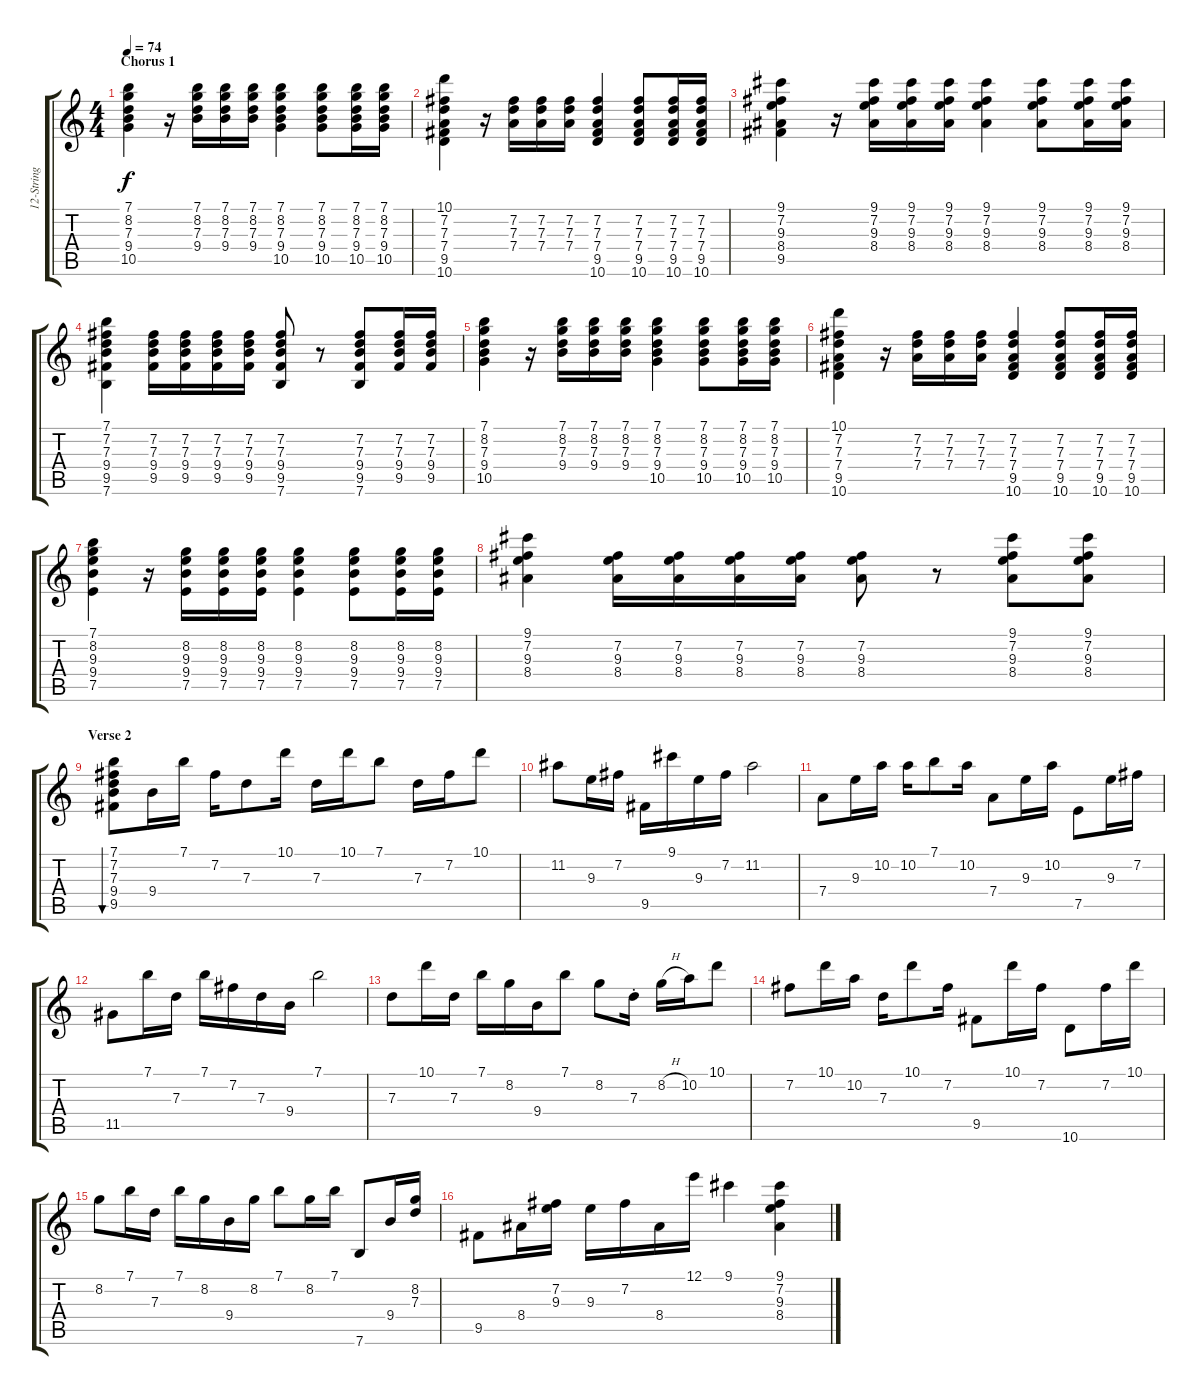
\track ("12-String Acoustic" "12-String ") {instrument acousticguitarsteel}
\staff {score tabs}
\tuning (E4 B3 G3 D3 A2 E2) {hide}
\ts (4 4)
\section ("" "Chorus 1")
\tempo 74
\clef g2
\ks c
(7.1 8.2 7.3 9.4 10.5).4{dy f} r.16 (7.1 8.2 7.3 9.4).16 (7.1 8.2 7.3 9.4).16 (7.1 8.2 7.3 9.4).16 (7.1 8.2 7.3 9.4 10.5).4 (7.1 8.2 7.3 9.4 10.5).8 (7.1 8.2 7.3 9.4 10.5).16 (7.1 8.2 7.3 9.4 10.5).16 |
(10.1 7.2 7.3 7.4 9.5 10.6).4 r.16 (7.2 7.3 7.4).16 (7.2 7.3 7.4).16 (7.2 7.3 7.4).16 (7.2 7.3 7.4 9.5 10.6).4 (7.2 7.3 7.4 9.5 10.6).8 (7.2 7.3 7.4 9.5 10.6).16 (7.2 7.3 7.4 9.5 10.6).16 |
(9.1 7.2 9.3 8.4 9.5).4 r.16 (9.1 7.2 9.3 8.4).16 (9.1 7.2 9.3 8.4).16 (9.1 7.2 9.3 8.4).16 (9.1 7.2 9.3 8.4).4 (9.1 7.2 9.3 8.4).8 (9.1 7.2 9.3 8.4).16 (9.1 7.2 9.3 8.4).16 |
(7.1 7.2 7.3 9.4 9.5 7.6).4 (7.2 7.3 9.4 9.5).16 (7.2 7.3 9.4 9.5).16 (7.2 7.3 9.4 9.5).16 (7.2 7.3 9.4 9.5).16 (7.2 7.3 9.4 9.5 7.6).8 r.8 (7.2 7.3 9.4 9.5 7.6).8 (7.2 7.3 9.4 9.5).16 (7.2 7.3 9.4 9.5).16 |
(7.1 8.2 7.3 9.4 10.5).4 r.16 (7.1 8.2 7.3 9.4).16 (7.1 8.2 7.3 9.4).16 (7.1 8.2 7.3 9.4).16 (7.1 8.2 7.3 9.4 10.5).4 (7.1 8.2 7.3 9.4 10.5).8 (7.1 8.2 7.3 9.4 10.5).16 (7.1 8.2 7.3 9.4 10.5).16 |
(10.1 7.2 7.3 7.4 9.5 10.6).4 r.16 (7.2 7.3 7.4).16 (7.2 7.3 7.4).16 (7.2 7.3 7.4).16 (7.2 7.3 7.4 9.5 10.6).4 (7.2 7.3 7.4 9.5 10.6).8 (7.2 7.3 7.4 9.5 10.6).16 (7.2 7.3 7.4 9.5 10.6).16 |
(7.1 8.2 9.3 9.4 7.5).4 r.16 (8.2 9.3 9.4 7.5).16 (8.2 9.3 9.4 7.5).16 (8.2 9.3 9.4 7.5).16 (8.2 9.3 9.4 7.5).4 (8.2 9.3 9.4 7.5).8 (8.2 9.3 9.4 7.5).16 (8.2 9.3 9.4 7.5).16 |
(9.1 7.2 9.3 8.4).4 (7.2 9.3 8.4).16 (7.2 9.3 8.4).16 (7.2 9.3 8.4).16 (7.2 9.3 8.4).16 (7.2 9.3 8.4).8 r.8 (9.1 7.2 9.3 8.4).8 (9.1 7.2 9.3 8.4).8 |
\section ("" "Verse 2")
(7.1 7.2 7.3 9.4 9.5).8{bu 120} 9.4.16 7.1.16 7.2.16 7.3.8 10.1.16 7.3.16 10.1.16 7.1.8 7.3.16 7.2.16 10.1.8 |
11.2.8 9.3.16 7.2.16 9.5.16 9.1.16 9.3.16 7.2.16 11.2.2 |
7.4.8 9.3.16 10.2.16 10.2.16 7.1.8 10.2.16 7.4.8 9.3.16 10.2.16 7.5.8 9.3.16 7.2.16 |
11.5.8 7.1.16 7.3.16 7.1.16 7.2.16 7.3.16 9.4.16 7.1.2 |
7.3.8 10.1.16 7.3.16 7.1.16 8.2.16 9.4.16 7.1.8 8.2.8 7.3{st}.16 8.2{h}.16 10.2.16 10.1.8 |
7.2.8 10.1.16 10.2.16 7.3.16 10.1.8 7.2.16 9.5.8 10.1.16 7.2.16 10.6.8 7.2.16 10.1.16 |
8.2.8 7.1.16 7.3.16 7.1.16 8.2.16 9.4.16 8.2.16 7.1.8 8.2.16 7.1.16 7.6.8 9.4.16 (8.2 7.3).16 |
9.5.8 8.4.16 (7.2 9.3).16 9.3.16 7.2.16 8.4.16 12.1.16 9.1.4 (9.1 7.2 9.3 8.4).4
